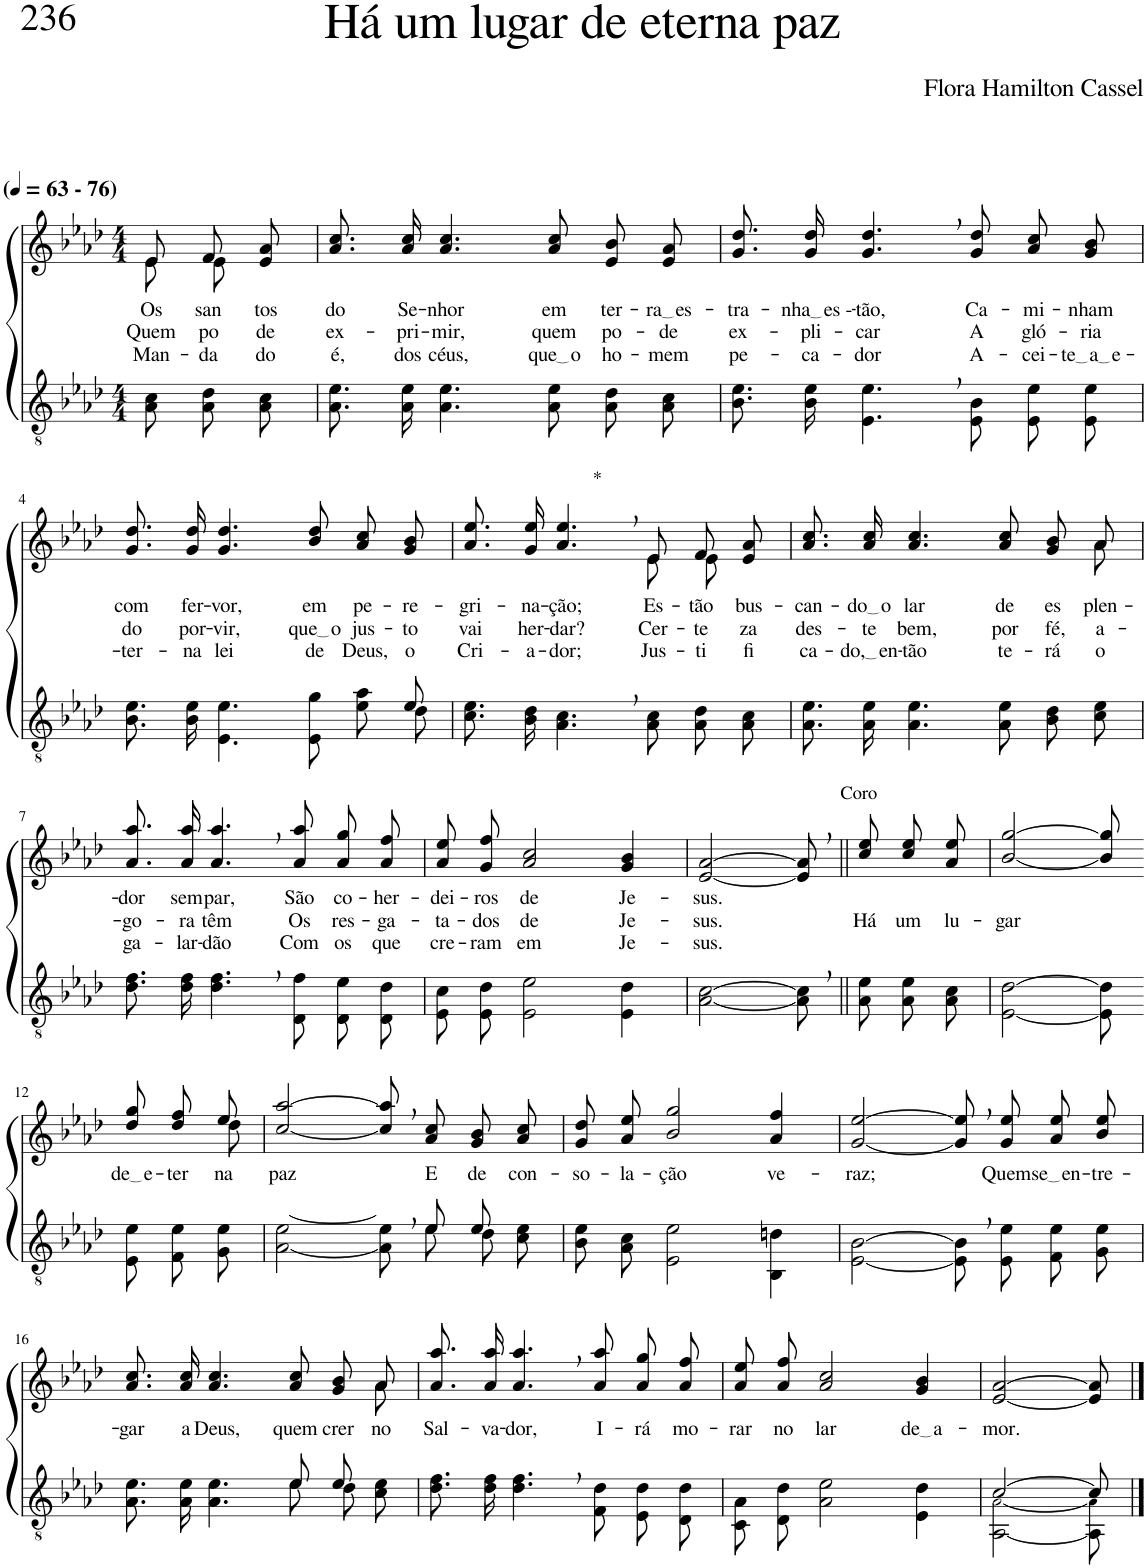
**kern	**kern	**text	**text	**text
*part2	*part1	*part1	*part1	*part1
*staff2	*staff1	*staff1	*staff1	*staff1
*I"Parte III e IV	*I"Parte I e II	*	*	*
*clefGv2	*clefG2	*	*	*
*Trd3c5	*Trd3c5	*	*	*
*k[b-e-a-d-]	*k[b-e-a-d-]	*	*	*
*M4/4	*M4/4	*	*	*
*MM63	*MM63	*	*	*
=1	=1	=1	=1	=1
*	*^	*	*	*
!	!LO:TX:a:B:t=(	!	!	!	!
!	!LO:TX:a:B:t=- 76)	!	!	!	!
!	!	!	!LO:LY:b	!LO:LY:b	!LO:LY:b
8A-\ 8c\	8e-/	8e-\	Os	Quem	Man-
!	!	!	!LO:LY:b	!LO:LY:b	!LO:LY:b
8A-\ 8d-\L	8f/L	8e-\	san-	po-	-da-
!	!	!	!LO:LY:b	!LO:LY:b	!LO:LY:b
8A-\ 8c\J	8e-/ 8a-/J	8ryy	-tos	-de	-do
=2	=2	=2	=2	=2	=2
!	!	!	!LO:LY:b	!LO:LY:b	!LO:LY:b
*	*v	*v	*	*	*
8.A-\ 8.e-\L	8.a-\ 8.cc\L	do	ex-	é,
!	!	!LO:LY:b	!LO:LY:b	!LO:LY:b
16A-\ 16e-\Jk	16a-\ 16cc\Jk	Se-	-pri-	dos
!	!	!LO:LY:b	!LO:LY:b	!LO:LY:b
4.A-\ 4.e-\	4.a-/ 4.cc/	-nhor	-mir,	céus,
!	!	!LO:LY:b	!LO:LY:b	!LO:LY:b
8A-\ 8e-\	8a-/ 8cc/	em	quem	que o
!	!	!LO:LY:b	!LO:LY:b	!LO:LY:b
8A-\ 8d-\L	8e-/ 8b-/L	ter-	po-	ho-
!	!	!LO:LY:b	!LO:LY:b	!LO:LY:b
8A-\ 8c\J	8e-/ 8a-/J	ra es	-de	-mem
=3	=3	=3	=3	=3
!	!	!LO:LY:b	!LO:LY:b	!LO:LY:b
8.B-\ 8.e-\L	8.g\ 8.dd-\L	-tra-	ex-	pe-
!	!	!LO:LY:b	!LO:LY:b	!LO:LY:b
16B-\ 16e-\Jk	16g\ 16dd-\Jk	nha es -	-pli-	-ca-
!	!	!LO:LY:b	!LO:LY:b	!LO:LY:b
4.E-\, 4.e-\,	4.g/, 4.dd-/,	-tão,	-car	-dor
!	!	!LO:LY:b	!LO:LY:b	!LO:LY:b
8E-\ 8B-\	8g/ 8dd-/	Ca-	A	A-
!	!	!LO:LY:b	!LO:LY:b	!LO:LY:b
8E-/ 8e-/L	8a-/ 8cc/L	-mi-	gló-	-cei-
!	!	!LO:LY:b	!LO:LY:b	!LO:LY:b
8E-/ 8e-/J	8g/ 8b-/J	-nham	-ria	te a e
!!LO:LB:g=z
=4	=4	=4	=4	=4
*^	*	*	*	*
!	!	!	!LO:LY:b	!LO:LY:b	!LO:LY:b
2..ryy	8.B-\ 8.e-\L	8.g\ 8.dd-\L	com	do	-ter-
!	!	!	!LO:LY:b	!LO:LY:b	!LO:LY:b
.	16B-\ 16e-\Jk	16g\ 16dd-\Jk	fer-	por-	-na
!	!	!	!LO:LY:b	!LO:LY:b	!LO:LY:b
.	4.E-\ 4.e-\	4.g/ 4.dd-/	-vor,	-vir,	lei
!	!	!	!LO:LY:b	!LO:LY:b	!LO:LY:b
.	8E-\ 8g\	8b-/ 8dd-/	em	que o	de
!	!	!	!LO:LY:b	!LO:LY:b	!LO:LY:b
.	8e-\ 8a-\L	8a-/ 8cc/L	pe-	jus-	Deus,
!	!	!	!LO:LY:b	!LO:LY:b	!LO:LY:b
8e-/	8d-\J	8g/ 8b-/J	-re-	-to	o
=5	=5	=5	=5	=5	=5
!	!	!	!LO:LY:b	!LO:LY:b	!LO:LY:b
*v	*v	*^	*	*	*
8.c\ 8.e-\L	8.a-\ 8.ee-\L	8ryy	-gri-	vai	Cri-
!	!	!	!LO:LY:b	!LO:LY:b	!LO:LY:b
*	*v	*v	*	*	*
16B-\ 16d-\Jk	16g\ 16ee-\Jk	-na-	her-	-a-
!	!LO:TX:a:t=*	!	!	!
!	!	!LO:LY:b	!LO:LY:b	!LO:LY:b
4.A-\, 4.c\,	4.a-/, 4.ee-/,	-ção;	-dar?	-dor;
*	*^	*	*	*
!	!	!	!LO:LY:b	!LO:LY:b	!LO:LY:b
8A-\ 8c\	8e-/	8e-\L	Es-	Cer-	Jus-
!	!	!	!LO:LY:b	!LO:LY:b	!LO:LY:b
8A-\ 8d-\L	8f/L	8e-\J	-tão	-te-	-ti-
!	!	!	!LO:LY:b	!LO:LY:b	!LO:LY:b
8A-\ 8c\J	8e-/ 8a-/J	8ryy	bus-	-za	-fi
=6	=6	=6	=6	=6	=6
!	!	!	!LO:LY:b	!LO:LY:b	!LO:LY:b
8.A-\ 8.e-\L	8.a-\ 8.cc\L	2..ryy	-can-	des-	ca-
!	!	!	!LO:LY:b	!LO:LY:b	!LO:LY:b
16A-\ 16e-\Jk	16a-\ 16cc\Jk	.	do o	-te	do, en
!	!	!	!LO:LY:b	!LO:LY:b	!LO:LY:b
4.A-\ 4.e-\	4.a-/ 4.cc/	.	lar	bem,	-tão
!	!	!	!LO:LY:b	!LO:LY:b	!LO:LY:b
8A-\ 8e-\	8a-/ 8cc/	.	de	por	te-
!	!	!	!LO:LY:b	!LO:LY:b	!LO:LY:b
8B-\ 8d-\L	8g/ 8b-/L	.	es-	fé,	-rá
!	!	!	!LO:LY:b	!LO:LY:b	!LO:LY:b
8c\ 8e-\J	8a-/J	8a-\	-plen-	a-	o
!!LO:LB:g=z
=7	=7	=7	=7	=7	=7
!	!	!	!LO:LY:b	!LO:LY:b	!LO:LY:b
*	*v	*v	*	*	*
8.d-\ 8.f\L	8.a-\ 8.aa-\L	-dor	-go-	ga-
!	!	!LO:LY:b	!LO:LY:b	!LO:LY:b
16d-\ 16f\Jk	16a-\ 16aa-\Jk	sem	-ra	-lar-
!	!	!LO:LY:b	!LO:LY:b	!LO:LY:b
4.d-\, 4.f\,	4.a-/, 4.aa-/,	par,	têm	-dão
!	!	!LO:LY:b	!LO:LY:b	!LO:LY:b
8D-\ 8f\	8a-/ 8aa-/	São	Os	Com
!	!	!LO:LY:b	!LO:LY:b	!LO:LY:b
8D-/ 8e-/L	8a-\ 8gg\L	co-	res-	os
!	!	!LO:LY:b	!LO:LY:b	!LO:LY:b
8D-/ 8d-/J	8a-\ 8ff\J	-her-	-ga-	que
=8	=8	=8	=8	=8
!	!	!LO:LY:b	!LO:LY:b	!LO:LY:b
8E-/ 8c/L	8a-\ 8ee-\L	-dei-	-ta-	cre-
!	!	!LO:LY:b	!LO:LY:b	!LO:LY:b
8E-/ 8d-/J	8g\ 8ff\J	-ros	-dos	-ram
!	!	!LO:LY:b	!LO:LY:b	!LO:LY:b
2E-\ 2e-\	2a-/ 2cc/	de	de	em
!	!	!LO:LY:b	!LO:LY:b	!LO:LY:b
4E-\ 4d-\	4g/ 4b-/	Je-	Je-	Je-
=9	=9	=9	=9	=9
!	!	!LO:LY:b	!LO:LY:b	!LO:LY:b
[2A-\ [2c\	[2e-/ [2a-/	-sus.	-sus.	-sus.
!	!LO:TX:a:t=Coro	!	!	!
8A-\], 8c\],	8e-/], 8a-/],	.	.	.
=10||	=10||	=10||	=10||	=10||
!	!	!	!LO:LY:b	!
8A-\ 8e-\	8cc/ 8ee-/	.	Há	.
!	!	!	!LO:LY:b	!
8A-\ 8e-\L	8cc\ 8ee-\L	.	um	.
!	!	!	!LO:LY:b	!
8A-\ 8c\J	8a-\ 8ee-\J	.	lu-	.
=11	=11	=11	=11	=11
!	!	!	!LO:LY:b	!
[2E-\ [2d-\	[2b-/ [2gg/	.	-gar	.
8E-\] 8d-\]	8b-/] 8gg/]	.	.	.
!!LO:LB:g=z
=12-	=12-	=12-	=12-	=12-
!	!	!LO:LY:b	!	!
*	*^	*	*	*
8E-\ 8e-\	8dd-/ 8gg/	4ryy	de e	.	.
!	!	!	!LO:LY:b	!	!
8F\ 8e-\L	8dd-\ 8ff\L	.	-ter-	.	.
!	!	!	!LO:LY:b	!	!
8G\ 8e-\J	8ee-\J	8dd-\	-na	.	.
=13	=13	=13	=13	=13	=13
*^	*	*	*	*	*
!	!	!	!	!LO:LY:b	!	!
*	*	*v	*v	*	*	*
2ryy	[2A-\ [2e-\	[2cc/ [2aa-/	paz	.	.
8ryy	8A-]\ 8e-]\L	8cc],\ 8aa-],\L	.	.	.
!	!	!	!LO:LY:b	!	!
8e-/	8e-\J	8a-\ 8cc\J	E	.	.
!	!	!	!LO:LY:b	!	!
8e-/	8d-\L	8g/ 8b-/L	de	.	.
!	!	!	!LO:LY:b	!	!
8ryy	8c\ 8e-\J	8a-/ 8cc/J	con-	.	.
=14	=14	=14	=14	=14	=14
!	!	!	!LO:LY:b	!	!
*v	*v	*	*	*	*
8B-\ 8e-\L	8g\ 8dd-\L	-so-	.	.
!	!	!LO:LY:b	!	!
8A-\ 8c\J	8a-\ 8ee-\J	-la-	.	.
!	!	!LO:LY:b	!	!
2E-\ 2e-\	2b-/ 2gg/	-ção	.	.
!	!	!LO:LY:b	!	!
4BB-\ 4dn\	4a-/ 4ff/	ve-	.	.
=15	=15	=15	=15	=15
!	!	!LO:LY:b	!	!
[2E-\ [2B-\	[2g/ [2ee-/	-raz;	.	.
8E-],/ 8B-],/L	8g],\ 8ee-],\L	.	.	.
!	!	!LO:LY:b	!	!
8E-/ 8e-/J	8g\ 8ee-\J	Quem	.	.
!	!	!LO:LY:b	!	!
8F\ 8e-\L	8a-\ 8ee-\L	se en	.	.
!	!	!LO:LY:b	!	!
8G\ 8e-\J	8b-\ 8ee-\J	-tre-	.	.
!!LO:LB:g=z
=16	=16	=16	=16	=16
*^	*	*	*	*
!	!	!	!LO:LY:b	!	!
*	*	*^	*	*	*
2ryy	8.A-\ 8.e-\L	8.a-\ 8.cc\L	2..ryy	-gar	.	.
!	!	!	!	!LO:LY:b	!	!
.	16A-\ 16e-\Jk	16a-\ 16cc\Jk	.	a	.	.
!	!	!	!	!LO:LY:b	!	!
.	4.A-\ 4.e-\	4.a-/ 4.cc/	.	Deus,	.	.
8ryy	.	.	.	.	.	.
!	!	!	!	!LO:LY:b	!	!
8e-/	8e-\	8a-/ 8cc/	.	quem	.	.
!	!	!	!	!LO:LY:b	!	!
8e-/	8d-\L	8g/ 8b-/L	.	crer	.	.
!	!	!	!	!LO:LY:b	!	!
8ryy	8c\ 8e-\J	8a-/J	8a-\	no	.	.
=17	=17	=17	=17	=17	=17	=17
!	!	!	!	!LO:LY:b	!	!
*v	*v	*	*	*	*	*
*	*v	*v	*	*	*
8.d-\ 8.f\L	8.a-\ 8.aa-\L	Sal-	.	.
!	!	!LO:LY:b	!	!
16d-\ 16f\Jk	16a-\ 16aa-\Jk	-va-	.	.
!	!	!LO:LY:b	!	!
4.d-\, 4.f\,	4.a-/, 4.aa-/,	-dor,	.	.
!	!	!LO:LY:b	!	!
8F\ 8d-\	8a-/ 8aa-/	I-	.	.
!	!	!LO:LY:b	!	!
8E-/ 8d-/L	8a-\ 8gg\L	-rá	.	.
!	!	!LO:LY:b	!	!
8D-/ 8d-/J	8a-\ 8ff\J	mo-	.	.
=18	=18	=18	=18	=18
!	!	!LO:LY:b	!	!
8C/ 8A-/L	8a-\ 8ee-\L	-rar	.	.
!	!	!LO:LY:b	!	!
8D-/ 8d-/J	8a-\ 8ff\J	no	.	.
!	!	!LO:LY:b	!	!
2A-\ 2e-\	2a-/ 2cc/	lar	.	.
!	!	!LO:LY:b	!	!
4E-\ 4d-\	4g/ 4b-/	de a	.	.
=19	=19	=19	=19	=19
*^	*	*	*	*
!	!	!	!LO:LY:b	!	!
[2c/	[2AA-\ [2A-!\	[2e-/ [2a-/	-mor.	.	.
8c/]	8AA-\] 8A-!\]	8e-/] 8a-/]	.	.	.
*v	*v	*	*	*	*
==	==	==	==	==
*-	*-	*-	*-	*-
